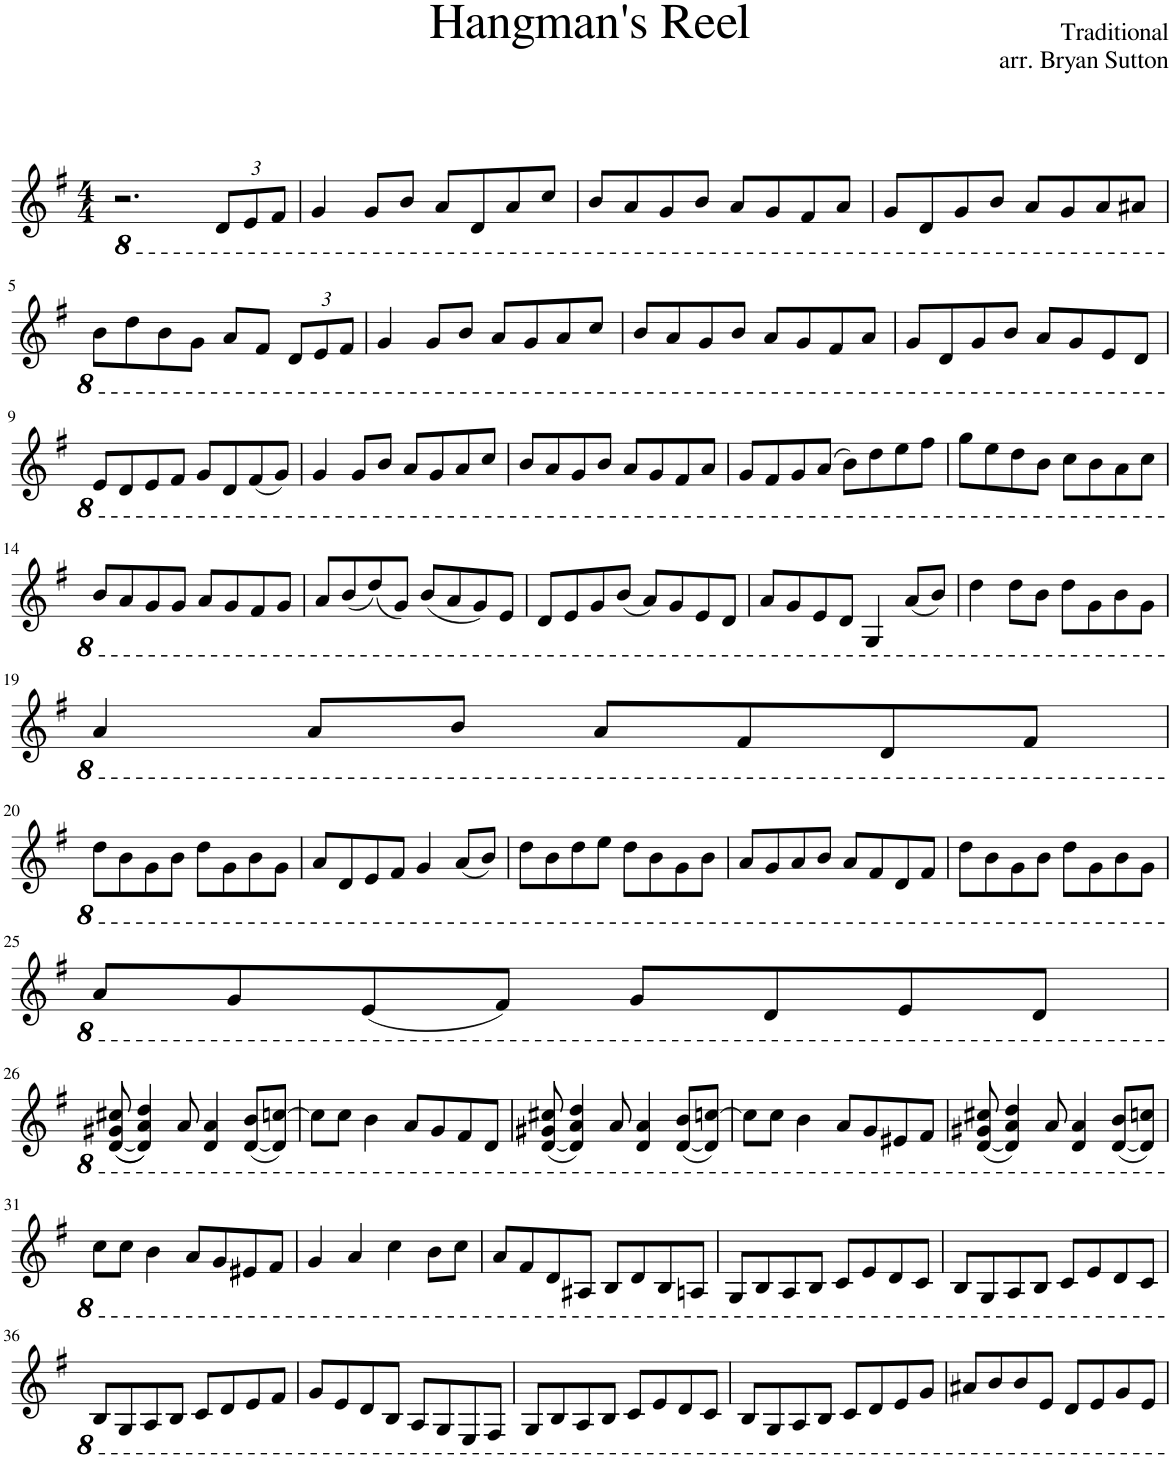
**kern
*part1
*staff1
*I"Piano
*I'Pno.
*clefG2
*k[f#]
*M4/4
=1
2.r
*Xbrackettup
12D/L
12E/
12F#/J
=2
4G/
8G/L
8B/J
8A/L
8D/
8A/
8c/J
=3
8B/L
8A/
8G/
8B/J
8A/L
8G/
8F#/
8A/J
=4
8G/L
8D/
8G/
8B/J
8A/L
8G/
8A/
8A#X/J
!!LO:LB:g=z
=5
8B\L
8d\
8B\
8G\J
8A/L
8F#/J
12D/L
12E/
12F#/J
=6
4G/
8G/L
8B/J
8A/L
8G/
8A/
8c/J
=7
8B/L
8A/
8G/
8B/J
8A/L
8G/
8F#/
8A/J
=8
8G/L
8D/
8G/
8B/J
8A/L
8G/
8E/
8D/J
!!LO:LB:g=z
=9
8E/L
8D/
8E/
8F#/J
8G/L
8D/
(8F#/
8G/J)
=10
4G/
8G/L
8B/J
8A/L
8G/
8A/
8c/J
=11
8B/L
8A/
8G/
8B/J
8A/L
8G/
8F#/
8A/J
=12
8G/L
8F#/
8G/
(8A/J
8B\L)
8d\
8e\
8f#\J
=13
8g\L
8e\
8d\
8B\J
8c\L
8B\
8A\
8c\J
!!LO:LB:g=z
=14
8B/L
8A/
8G/
8G/J
8A/L
8G/
8F#/
8G/J
=15
8A/L
(8B/
(8d/)
8G/J)
(8B/L
8A/
8G/)
8E/J
=16
8D/L
8E/
8G/
(8B/J
8A/L)
8G/
8E/
8D/J
=17
8A/L
8G/
8E/
8D/J
4GG/
(8A/L
8B/J)
=18
4d\
8d\L
8B\J
8d\L
8G\
8B\
8G\J
!!LO:LB:g=z
=19
4A/
8A/L
8B/J
8A/L
8F#/
8D/
8F#/J
!!LO:LB:g=z
=20
8d\L
8B\
8G\
8B\J
8d\L
8G\
8B\
8G\J
=21
8A/L
8D/
8E/
8F#/J
4G/
(8A/L
8B/J)
=22
8d\L
8B\
8d\
8e\J
8d\L
8B\
8G\
8B\J
=23
8A/L
8G/
8A/
8B/J
8A/L
8F#/
8D/
8F#/J
=24
8d\L
8B\
8G\
8B\J
8d\L
8G\
8B\
8G\J
!!LO:LB:g=z
=25
8A/L
8G/
(8E/
8F#/J)
8G/L
8D/
8E/
8D/J
!!LO:LB:g=z
=26
(([8D/ 8G#X/ 8c#X/
4D/] 4A/ 4d/))
8A/
4D/ 4A/
([8D/ 8B/L
8D/] [8cn/J)
=27
8c\L]
8c\J
4B\
8A/L
8G/
8F#/
8D/J
=28
([8D/ 8G#X/ 8c#X/
4D/] 4A/ 4d/)
8A/
4D/ 4A/
([8D/ 8B/L
8D/] [8cn/J)
=29
8c\L]
8c\J
4B\
8A/L
8G/
8E#X/
8F#/J
=30
([8D/ 8G#X/ 8c#X/
4D/] 4A/ 4d/)
8A/
4D/ 4A/
([8D/ 8B/L
8D/] 8cn/J)
!!LO:LB:g=z
=31
8c\L
8c\J
4B\
8A/L
8G/
8E#X/
8F#/J
=32
4G/
4A/
4c\
8B\L
8c\J
=33
8A/L
8F#/
8D/
8AA#X/J
8BB/L
8D/
8BB/
8AAn/J
=34
8GG/L
8BB/
8AA/
8BB/J
8C/L
8E/
8D/
8C/J
=35
8BB/L
8GG/
8AA/
8BB/J
8C/L
8E/
8D/
8C/J
!!LO:LB:g=z
=36
8BB/L
8GG/
8AA/
8BB/J
8C/L
8D/
8E/
8F#/J
=37
8G/L
8E/
8D/
8BB/J
8AA/L
8GG/
8EE/
8FF#/J
=38
8GG/L
8BB/
8AA/
8BB/J
8C/L
8E/
8D/
8C/J
=39
8BB/L
8GG/
8AA/
8BB/J
8C/L
8D/
8E/
8G/J
=40
8A#X/L
8B/
8B/
8E/J
8D/L
8E/
8G/
8E/J
=
*-
